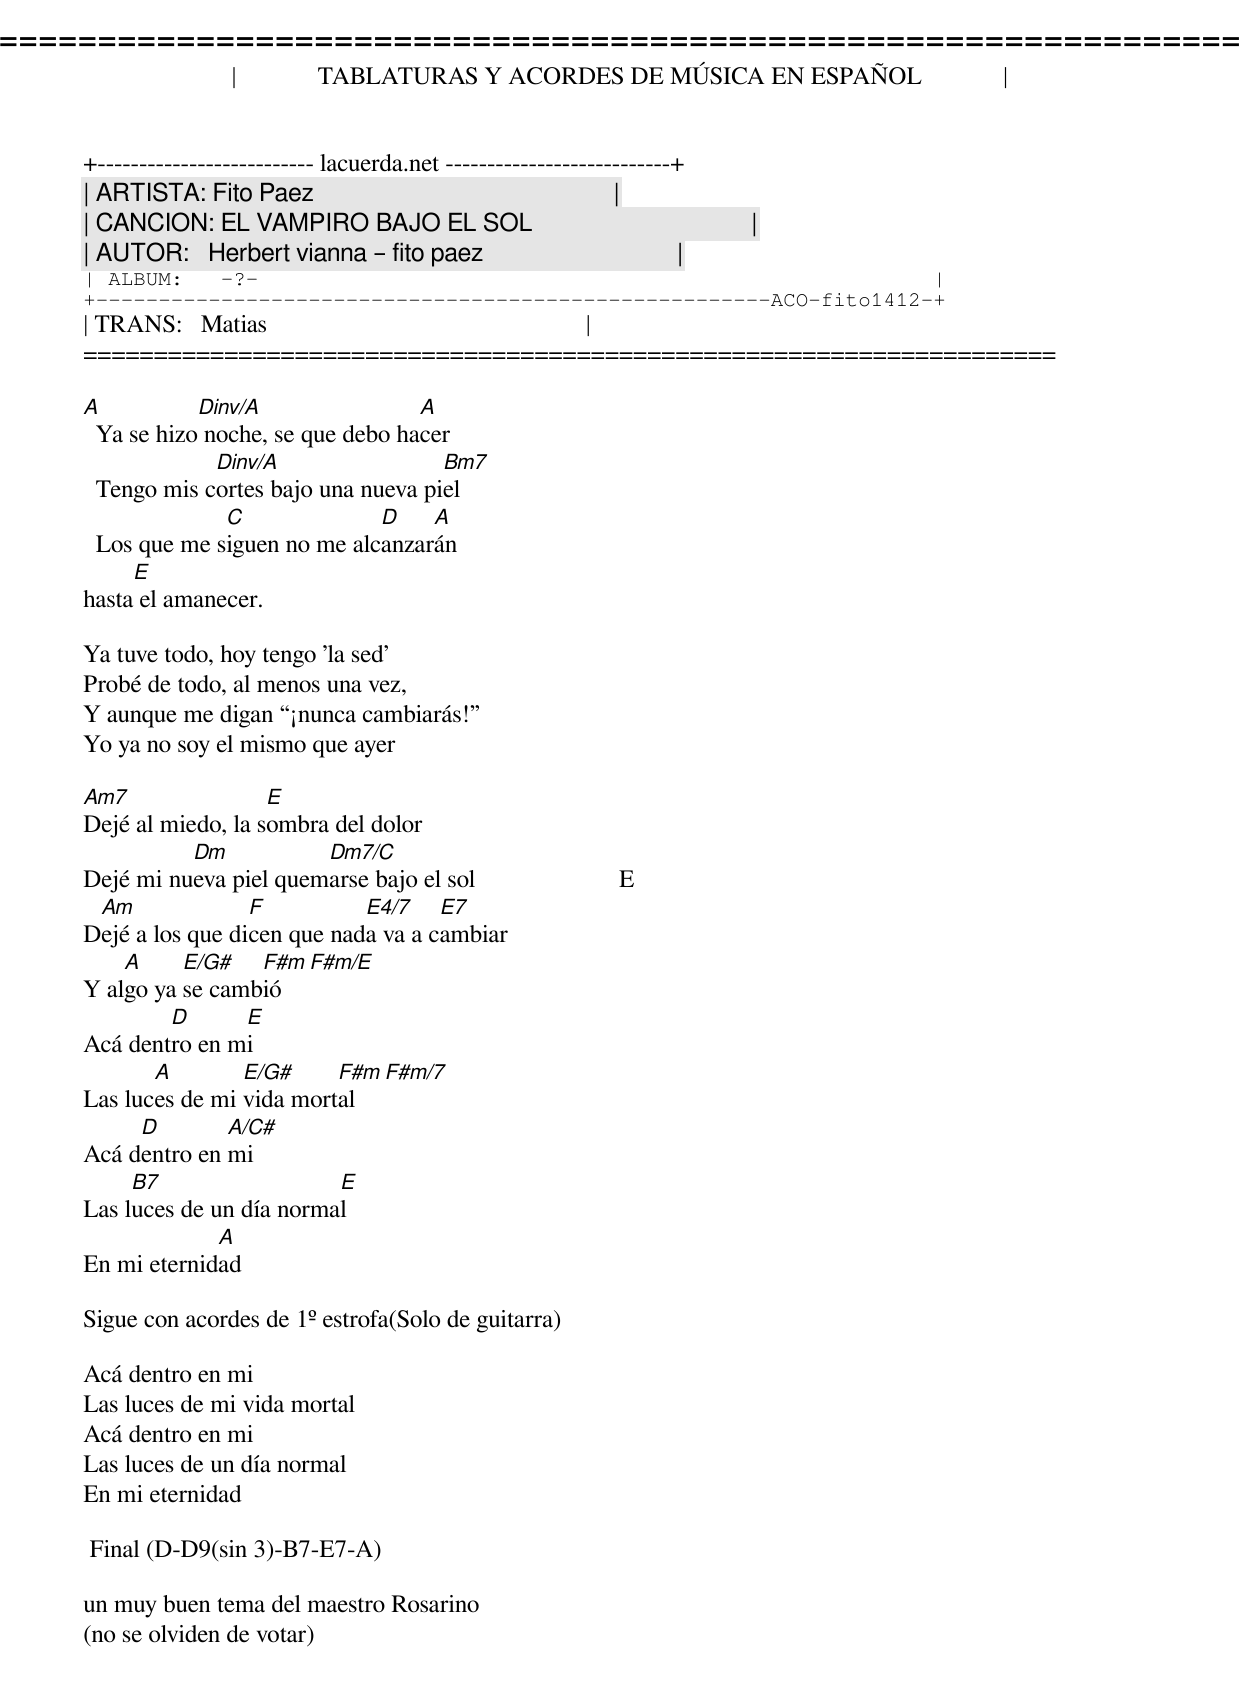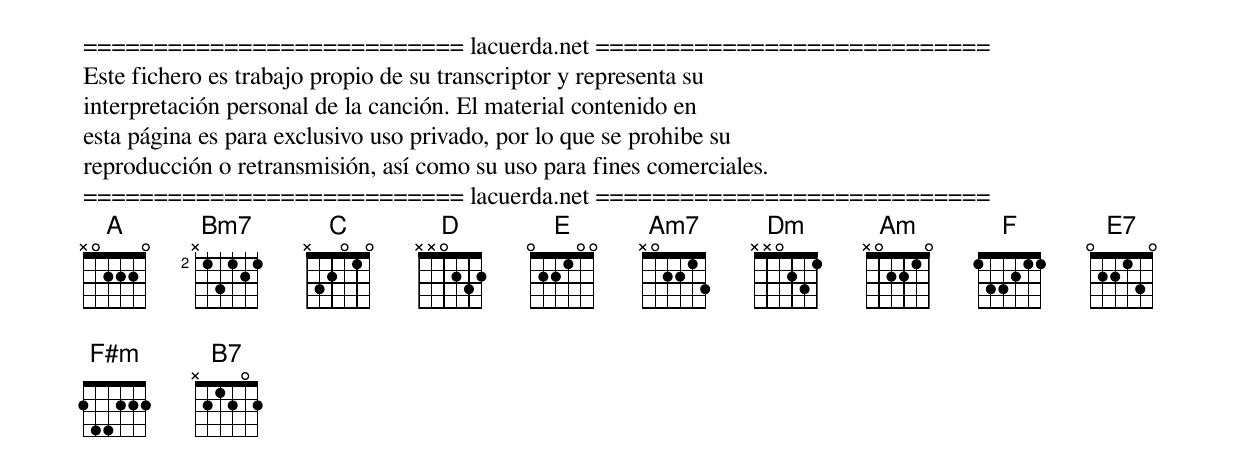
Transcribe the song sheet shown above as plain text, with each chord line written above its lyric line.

=====================================================================
|             TABLATURAS Y ACORDES DE MÚSICA EN ESPAÑOL             |
+-------------------------- lacuerda.net ---------------------------+
| ARTISTA: Fito Paez                                                |
| CANCION: EL VAMPIRO BAJO EL SOL                                   |
| AUTOR:   Herbert vianna  fito paez                               |
| ALBUM:   -?-                                                      |
+------------------------------------------------------ACO-fito1412-+
| TRANS:   Matias                                                   |
=====================================================================

A           Dinv/A                A
  Ya se hizo noche, se que debo hacer
             Dinv/A                 Bm7
  Tengo mis cortes bajo una nueva piel
              C              D    A
  Los que me siguen no me alcanzarán
     E
hasta el amanecer.

Ya tuve todo, hoy tengo 'la sed'
Probé de todo, al menos una vez,
Y aunque me digan ¡nunca cambiarás!
Yo ya no soy el mismo que ayer

Am7                E
Dejé al miedo, la sombra del dolor
          Dm           Dm7/C
Dejé mi nueva piel quemarse bajo el sol                       E
 Am              F          E4/7    E7
Dejé a los que dicen que nada va a cambiar
    A     E/G#   F#m   F#m/E
Y algo ya se cambió
        D      E
Acá dentro en mi
       A        E/G#     F#m    F#m/7
Las luces de mi vida mortal
     D        A/C#
Acá dentro en mi
     B7                  E
Las luces de un día normal
             A
En mi eternidad

Sigue con acordes de 1º estrofa(Solo de guitarra)

Acá dentro en mi
Las luces de mi vida mortal
Acá dentro en mi
Las luces de un día normal
En mi eternidad

 Final (D-D9(sin 3)-B7-E7-A)

un muy buen tema del maestro Rosarino
(no se olviden de votar)


=========================== lacuerda.net ============================
Este fichero es trabajo propio de su transcriptor y representa su
interpretación personal de la canción. El material contenido en
esta página es para exclusivo uso privado, por lo que se prohibe su
reproducción o retransmisión, así como su uso para fines comerciales.
=========================== lacuerda.net ============================
